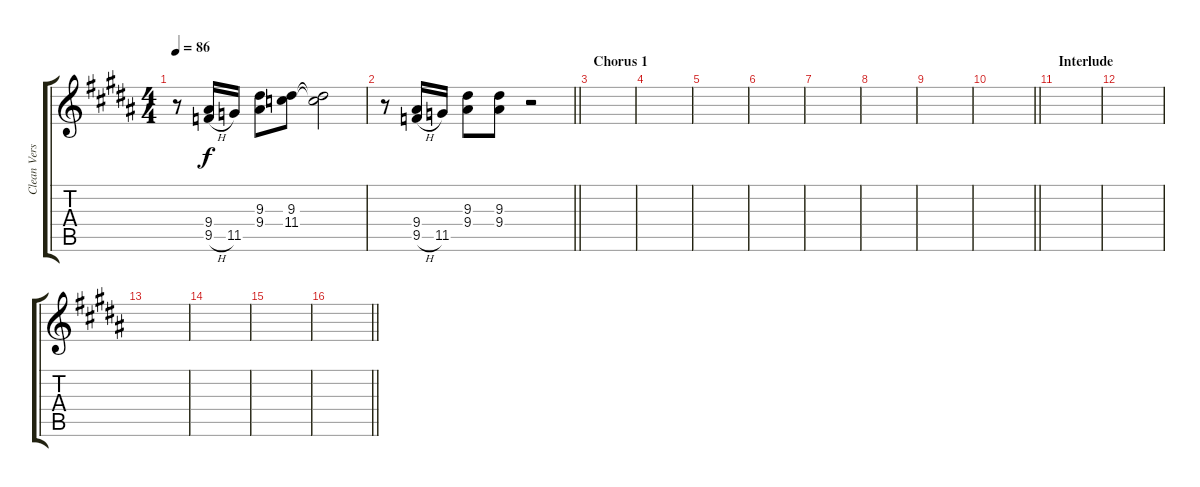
\track ("Clean Verse (Electric 2)" "Clean Vers") {instrument electricguitarclean}
\staff {score tabs}
\tuning (Eb4 Bb3 Gb3 Db3 Ab2 Eb2) {hide}
\ts (4 4)
\tempo 86
\clef g2
\ks b
r.8{dy f} (9.4 9.5{h}).16 11.5.16 (9.3 9.4).8 (9.3 11.4).8 (9.3{t} 11.4{t}).2 |
\barLineRight lightlight
r.8 (9.4 9.5{h}).16 11.5.16 (9.3 9.4).8 (9.3 9.4).8 r.2 |
\section ("" "Chorus 1")
|
|
|
|
|
|
|
\barLineRight lightlight
|
\section ("" "Interlude")
|
|
|
|
|
\barLineRight lightlight
